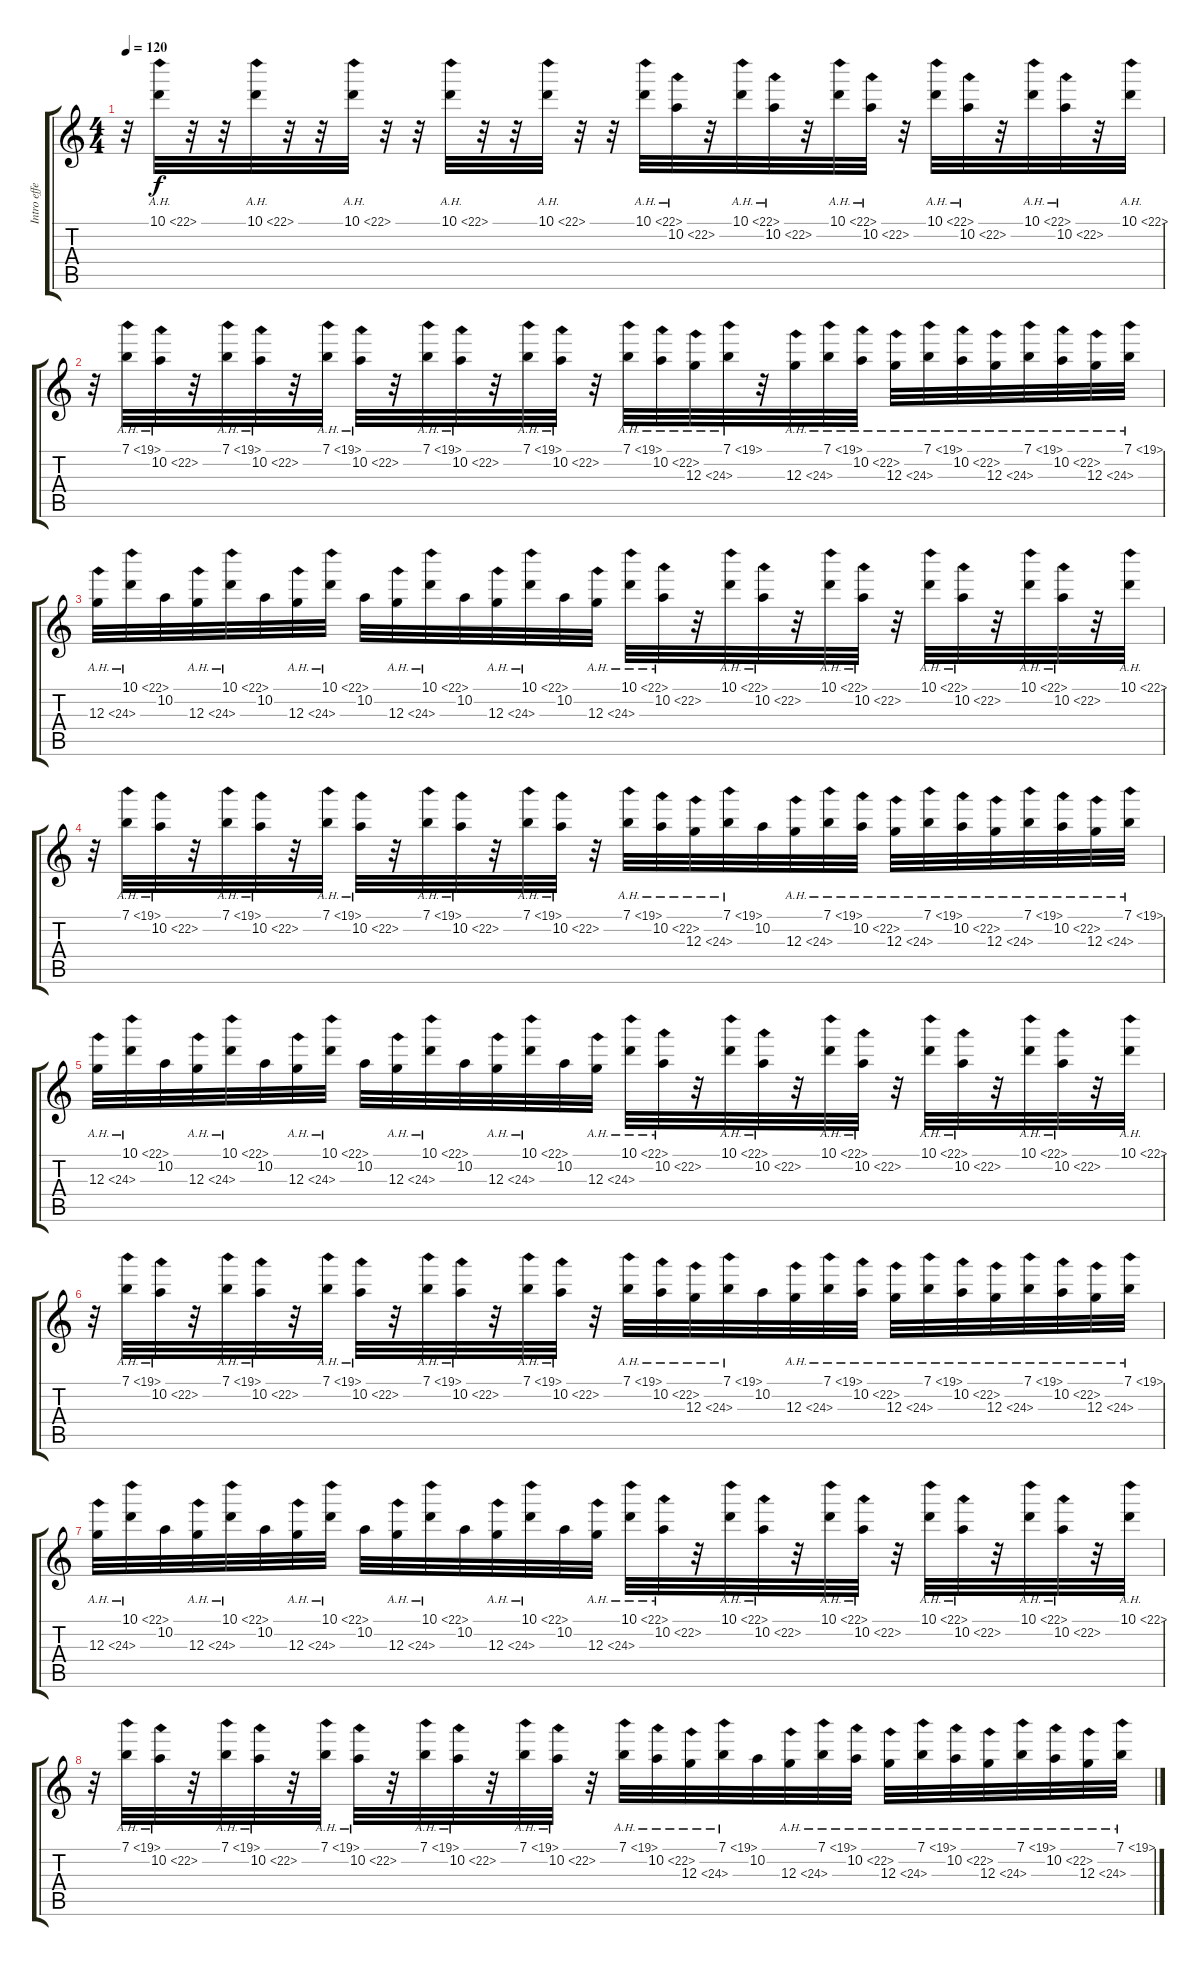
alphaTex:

\track ("Intro effects1" "Intro effe") {instrument electricguitarjazz}
\staff {score tabs}
\tuning (E4 B3 G3 D3 A2 E2) {hide}
\ts (4 4)
\tempo 120
\clef g2
\ks c
r.32{dy f instrument electricguitarjazz} 10.1{ah 12}.32 r.32 r.32 10.1{ah 12}.32 r.32 r.32 10.1{ah 12}.32 r.32 r.32 10.1{ah 12}.32 r.32 r.32 10.1{ah 12}.32 r.32 r.32 10.1{ah 12}.32 10.2{ah 12}.32 r.32 10.1{ah 12}.32 10.2{ah 12}.32 r.32 10.1{ah 12}.32 10.2{ah 12}.32 r.32 10.1{ah 12}.32 10.2{ah 12}.32 r.32 10.1{ah 12}.32 10.2{ah 12}.32 r.32 10.1{ah 12}.32 |
r.32 7.1{ah 12}.32 10.2{ah 12}.32 r.32 7.1{ah 12}.32 10.2{ah 12}.32 r.32 7.1{ah 12}.32 10.2{ah 12}.32 r.32 7.1{ah 12}.32 10.2{ah 12}.32 r.32 7.1{ah 12}.32 10.2{ah 12}.32 r.32 7.1{ah 12}.32 10.2{ah 12}.32 12.3{ah 12}.32 7.1{ah 12}.32 r.32 12.3{ah 12}.32 7.1{ah 12}.32 10.2{ah 12}.32 12.3{ah 12}.32 7.1{ah 12}.32 10.2{ah 12}.32 12.3{ah 12}.32 7.1{ah 12}.32 10.2{ah 12}.32 12.3{ah 12}.32 7.1{ah 12}.32 |
12.3{ah 12}.32 10.1{ah 12}.32 10.2.32 12.3{ah 12}.32 10.1{ah 12}.32 10.2.32 12.3{ah 12}.32 10.1{ah 12}.32 10.2.32 12.3{ah 12}.32 10.1{ah 12}.32 10.2.32 12.3{ah 12}.32 10.1{ah 12}.32 10.2.32 12.3{ah 12}.32 10.1{ah 12}.32 10.2{ah 12}.32 r.32 10.1{ah 12}.32 10.2{ah 12}.32 r.32 10.1{ah 12}.32 10.2{ah 12}.32 r.32 10.1{ah 12}.32 10.2{ah 12}.32 r.32 10.1{ah 12}.32 10.2{ah 12}.32 r.32 10.1{ah 12}.32 |
r.32 7.1{ah 12}.32 10.2{ah 12}.32 r.32 7.1{ah 12}.32 10.2{ah 12}.32 r.32 7.1{ah 12}.32 10.2{ah 12}.32 r.32 7.1{ah 12}.32 10.2{ah 12}.32 r.32 7.1{ah 12}.32 10.2{ah 12}.32 r.32 7.1{ah 12}.32 10.2{ah 12}.32 12.3{ah 12}.32 7.1{ah 12}.32 10.2.32 12.3{ah 12}.32 7.1{ah 12}.32 10.2{ah 12}.32 12.3{ah 12}.32 7.1{ah 12}.32 10.2{ah 12}.32 12.3{ah 12}.32 7.1{ah 12}.32 10.2{ah 12}.32 12.3{ah 12}.32 7.1{ah 12}.32 |
12.3{ah 12}.32 10.1{ah 12}.32 10.2.32 12.3{ah 12}.32 10.1{ah 12}.32 10.2.32 12.3{ah 12}.32 10.1{ah 12}.32 10.2.32 12.3{ah 12}.32 10.1{ah 12}.32 10.2.32 12.3{ah 12}.32 10.1{ah 12}.32 10.2.32 12.3{ah 12}.32 10.1{ah 12}.32 10.2{ah 12}.32 r.32 10.1{ah 12}.32 10.2{ah 12}.32 r.32 10.1{ah 12}.32 10.2{ah 12}.32 r.32 10.1{ah 12}.32 10.2{ah 12}.32 r.32 10.1{ah 12}.32 10.2{ah 12}.32 r.32 10.1{ah 12}.32 |
r.32 7.1{ah 12}.32 10.2{ah 12}.32 r.32 7.1{ah 12}.32 10.2{ah 12}.32 r.32 7.1{ah 12}.32 10.2{ah 12}.32 r.32 7.1{ah 12}.32 10.2{ah 12}.32 r.32 7.1{ah 12}.32 10.2{ah 12}.32 r.32 7.1{ah 12}.32 10.2{ah 12}.32 12.3{ah 12}.32 7.1{ah 12}.32 10.2.32 12.3{ah 12}.32 7.1{ah 12}.32 10.2{ah 12}.32 12.3{ah 12}.32 7.1{ah 12}.32 10.2{ah 12}.32 12.3{ah 12}.32 7.1{ah 12}.32 10.2{ah 12}.32 12.3{ah 12}.32 7.1{ah 12}.32 |
12.3{ah 12}.32 10.1{ah 12}.32 10.2.32 12.3{ah 12}.32 10.1{ah 12}.32 10.2.32 12.3{ah 12}.32 10.1{ah 12}.32 10.2.32 12.3{ah 12}.32 10.1{ah 12}.32 10.2.32 12.3{ah 12}.32 10.1{ah 12}.32 10.2.32 12.3{ah 12}.32 10.1{ah 12}.32 10.2{ah 12}.32 r.32 10.1{ah 12}.32 10.2{ah 12}.32 r.32 10.1{ah 12}.32 10.2{ah 12}.32 r.32 10.1{ah 12}.32 10.2{ah 12}.32 r.32 10.1{ah 12}.32 10.2{ah 12}.32 r.32 10.1{ah 12}.32 |
r.32 7.1{ah 12}.32 10.2{ah 12}.32 r.32 7.1{ah 12}.32 10.2{ah 12}.32 r.32 7.1{ah 12}.32 10.2{ah 12}.32 r.32 7.1{ah 12}.32 10.2{ah 12}.32 r.32 7.1{ah 12}.32 10.2{ah 12}.32 r.32 7.1{ah 12}.32 10.2{ah 12}.32 12.3{ah 12}.32 7.1{ah 12}.32 10.2.32 12.3{ah 12}.32 7.1{ah 12}.32 10.2{ah 12}.32 12.3{ah 12}.32 7.1{ah 12}.32 10.2{ah 12}.32 12.3{ah 12}.32 7.1{ah 12}.32 10.2{ah 12}.32 12.3{ah 12}.32 7.1{ah 12}.32
